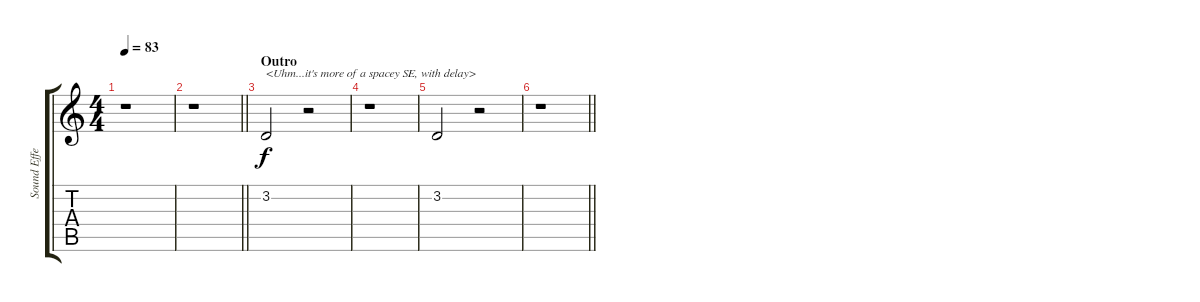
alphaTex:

\track ("Sound Effect" "Sound Effe") {instrument seashore}
\staff {score tabs}
\tuning (E4 B3 G3 D3 A2 E2) {hide}
\ts (4 4)
\tempo 83
\clef g2
\ks c
r.1{dy f} |
\barLineRight lightlight
r.1 |
\section ("" "Outro")
3.2.2{txt "<Uhm...it's more of a spacey SE, with delay>"} r.2 |
r.1 |
3.2.2 r.2 |
\barLineRight lightlight
r.1
